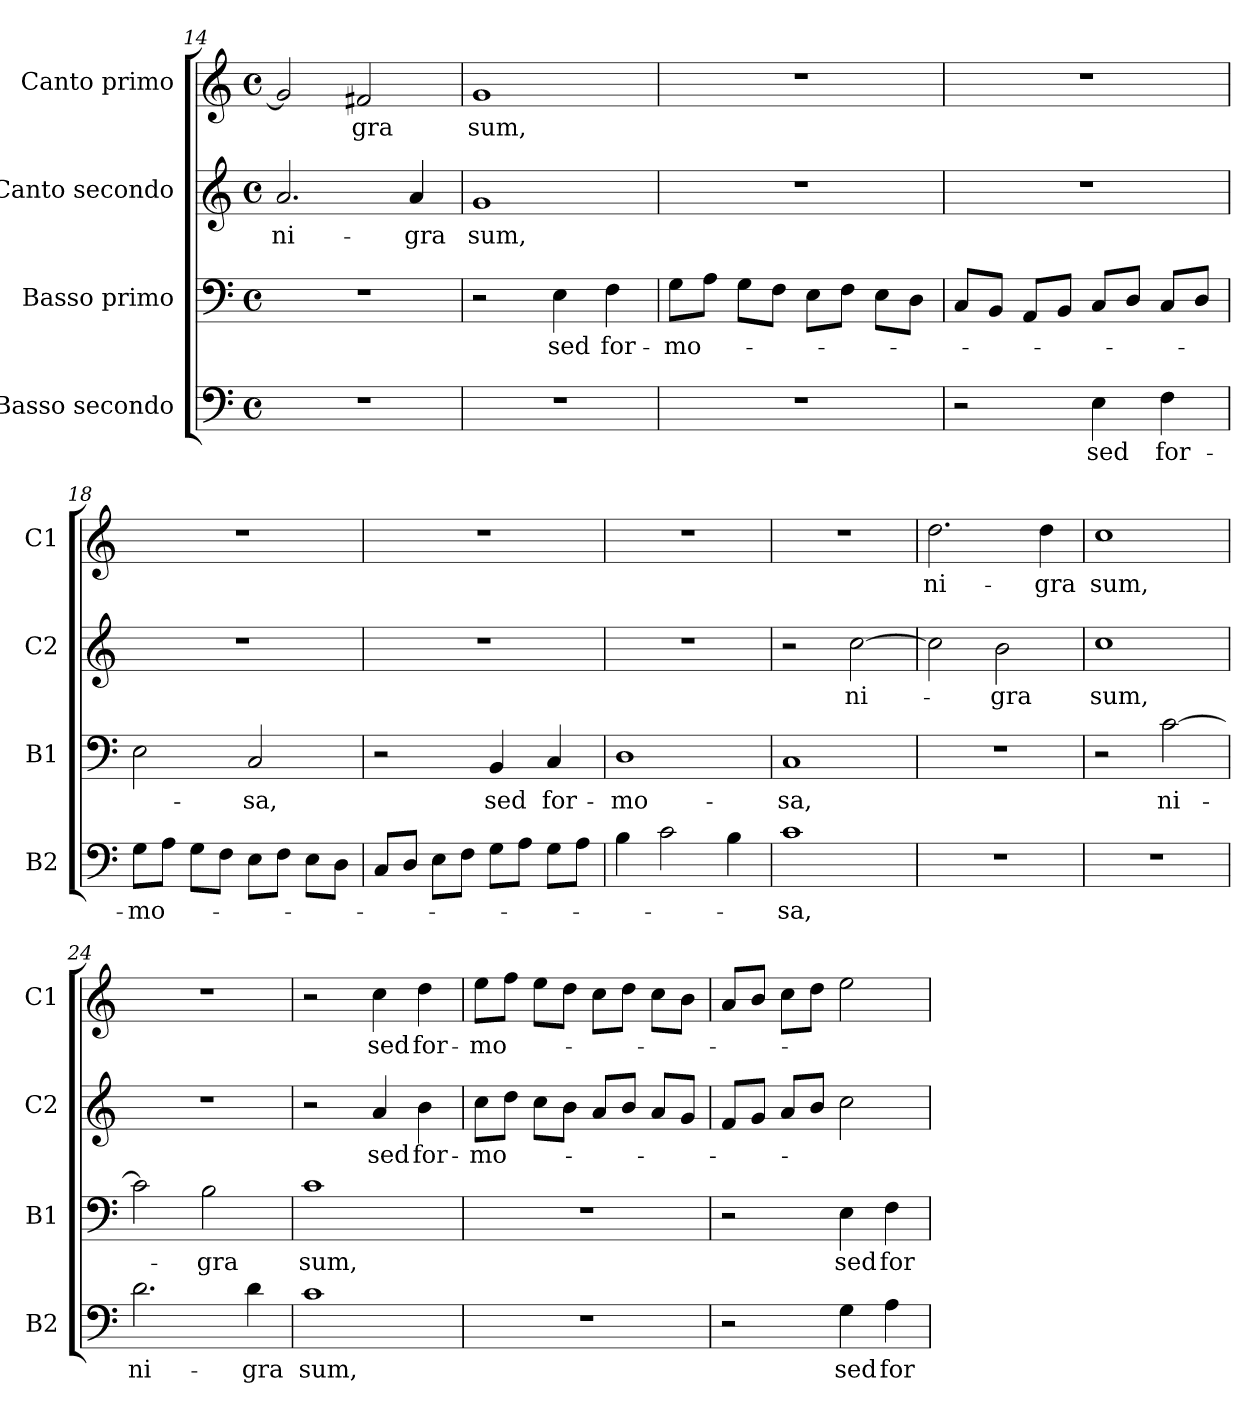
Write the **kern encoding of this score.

**kern	**text	**kern	**text	**kern	**text	**kern	**text
*part4	*part4	*part3	*part3	*part2	*part2	*part1	*part1
*staff4	*staff4	*staff3	*staff3	*staff2	*staff2	*staff1	*staff1
*I"Basso secondo	*	*I"Basso primo	*	*I"Canto secondo	*	*I"Canto primo	*
*I'B2	*	*I'B1	*	*I'C2	*	*I'C1	*
*clefF4	*	*clefF4	*	*clefG2	*	*clefG2	*
*k[]	*	*k[]	*	*k[]	*	*k[]	*
*C:	*	*C:	*	*C:	*	*C:	*
*M4/4	*	*M4/4	*	*M4/4	*	*M4/4	*
*met(c)	*	*met(c)	*	*met(c)	*	*met(c)	*
=14	=14	=14	=14	=14	=14	=14	=14
!	!	!	!	!	!LO:LY:b	!	!
1r	.	1r	.	2.a/	ni-	2g/]	.
!	!	!	!	!	!	!	!LO:LY:b
.	.	.	.	.	.	2f#X/	-gra
!	!	!	!	!	!LO:LY:b	!	!
.	.	.	.	4a/	-gra	.	.
=15	=15	=15	=15	=15	=15	=15	=15
!	!	!	!	!	!LO:LY:b	!	!LO:LY:b
1r	.	2r	.	1g	sum,	1g	sum,
!	!	!	!LO:LY:b	!	!	!	!
.	.	4E\	sed	.	.	.	.
!	!	!	!LO:LY:b	!	!	!	!
.	.	4F\	for-	.	.	.	.
=16	=16	=16	=16	=16	=16	=16	=16
!	!	!	!LO:LY:b	!	!	!	!
1r	.	8G\L	-mo-	1r	.	1r	.
.	.	8A\J	.	.	.	.	.
.	.	8G\L	.	.	.	.	.
.	.	8F\J	.	.	.	.	.
.	.	8E\L	.	.	.	.	.
.	.	8F\J	.	.	.	.	.
.	.	8E\L	.	.	.	.	.
.	.	8D\J	.	.	.	.	.
=17	=17	=17	=17	=17	=17	=17	=17
2r	.	8C/L	.	1r	.	1r	.
.	.	8BB/J	.	.	.	.	.
.	.	8AA/L	.	.	.	.	.
.	.	8BB/J	.	.	.	.	.
!	!LO:LY:b	!	!	!	!	!	!
4E\	sed	8C/L	.	.	.	.	.
.	.	8D/J	.	.	.	.	.
!	!LO:LY:b	!	!	!	!	!	!
4F\	for-	8C/L	.	.	.	.	.
.	.	8D/J	.	.	.	.	.
=18	=18	=18	=18	=18	=18	=18	=18
!	!LO:LY:b	!	!	!	!	!	!
8G\L	-mo-	2E\	.	1r	.	1r	.
8A\J	.	.	.	.	.	.	.
8G\L	.	.	.	.	.	.	.
8F\J	.	.	.	.	.	.	.
!	!	!	!LO:LY:b	!	!	!	!
8E\L	.	2C/	-sa,	.	.	.	.
8F\J	.	.	.	.	.	.	.
8E\L	.	.	.	.	.	.	.
8D\J	.	.	.	.	.	.	.
!!LO:LB:g=z
=19	=19	=19	=19	=19	=19	=19	=19
8C/L	.	2r	.	1r	.	1r	.
8D/J	.	.	.	.	.	.	.
8E\L	.	.	.	.	.	.	.
8F\J	.	.	.	.	.	.	.
!	!	!	!LO:LY:b	!	!	!	!
8G\L	.	4BB/	sed	.	.	.	.
8A\J	.	.	.	.	.	.	.
!	!	!	!LO:LY:b	!	!	!	!
8G\L	.	4C/	for-	.	.	.	.
8A\J	.	.	.	.	.	.	.
=20	=20	=20	=20	=20	=20	=20	=20
!	!	!	!LO:LY:b	!	!	!	!
4B\	.	1D	-mo-	1r	.	1r	.
2c\	.	.	.	.	.	.	.
4B\	.	.	.	.	.	.	.
=21	=21	=21	=21	=21	=21	=21	=21
!	!LO:LY:b	!	!LO:LY:b	!	!	!	!
1c	-sa,	1C	-sa,	2r	.	1r	.
!	!	!	!	!	!LO:LY:b	!	!
.	.	.	.	[2cc\	ni-	.	.
=22	=22	=22	=22	=22	=22	=22	=22
!	!	!	!	!	!	!	!LO:LY:b
1r	.	1r	.	2cc\]	.	2.dd\	ni-
!	!	!	!	!	!LO:LY:b	!	!
.	.	.	.	2b\	-gra	.	.
!	!	!	!	!	!	!	!LO:LY:b
.	.	.	.	.	.	4dd\	-gra
=23	=23	=23	=23	=23	=23	=23	=23
!	!	!	!	!	!LO:LY:b	!	!LO:LY:b
1r	.	2r	.	1cc	sum,	1cc	sum,
!	!	!	!LO:LY:b	!	!	!	!
.	.	[2c\	ni-	.	.	.	.
=24	=24	=24	=24	=24	=24	=24	=24
!	!LO:LY:b	!	!	!	!	!	!
2.d\	ni-	2c\]	.	1r	.	1r	.
!	!	!	!LO:LY:b	!	!	!	!
.	.	2B\	-gra	.	.	.	.
!	!LO:LY:b	!	!	!	!	!	!
4d\	-gra	.	.	.	.	.	.
!!LO:LB:g=z
=25	=25	=25	=25	=25	=25	=25	=25
!	!LO:LY:b	!	!LO:LY:b	!	!	!	!
1c	sum,	1c	sum,	2r	.	2r	.
!	!	!	!	!	!LO:LY:b	!	!LO:LY:b
.	.	.	.	4a/	sed	4cc\	sed
!	!	!	!	!	!LO:LY:b	!	!LO:LY:b
.	.	.	.	4b\	for-	4dd\	for-
=26	=26	=26	=26	=26	=26	=26	=26
!	!	!	!	!	!LO:LY:b	!	!LO:LY:b
1r	.	1r	.	8cc\L	-mo-	8ee\L	-mo-
.	.	.	.	8dd\J	.	8ff\J	.
.	.	.	.	8cc\L	.	8ee\L	.
.	.	.	.	8b\J	.	8dd\J	.
.	.	.	.	8a/L	.	8cc\L	.
.	.	.	.	8b/J	.	8dd\J	.
.	.	.	.	8a/L	.	8cc\L	.
.	.	.	.	8g/J	.	8b\J	.
=27	=27	=27	=27	=27	=27	=27	=27
2r	.	2r	.	8f/L	.	8a/L	.
.	.	.	.	8g/J	.	8b/J	.
.	.	.	.	8a/L	.	8cc\L	.
.	.	.	.	8b/J	.	8dd\J	.
!	!LO:LY:b	!	!LO:LY:b	!	!	!	!
4G\	sed	4E\	sed	2cc\	.	2ee\	.
!	!LO:LY:b	!	!LO:LY:b	!	!	!	!
4A\	for-	4F\	for-	.	.	.	.
=	=	=	=	=	=	=	=
*-	*-	*-	*-	*-	*-	*-	*-
